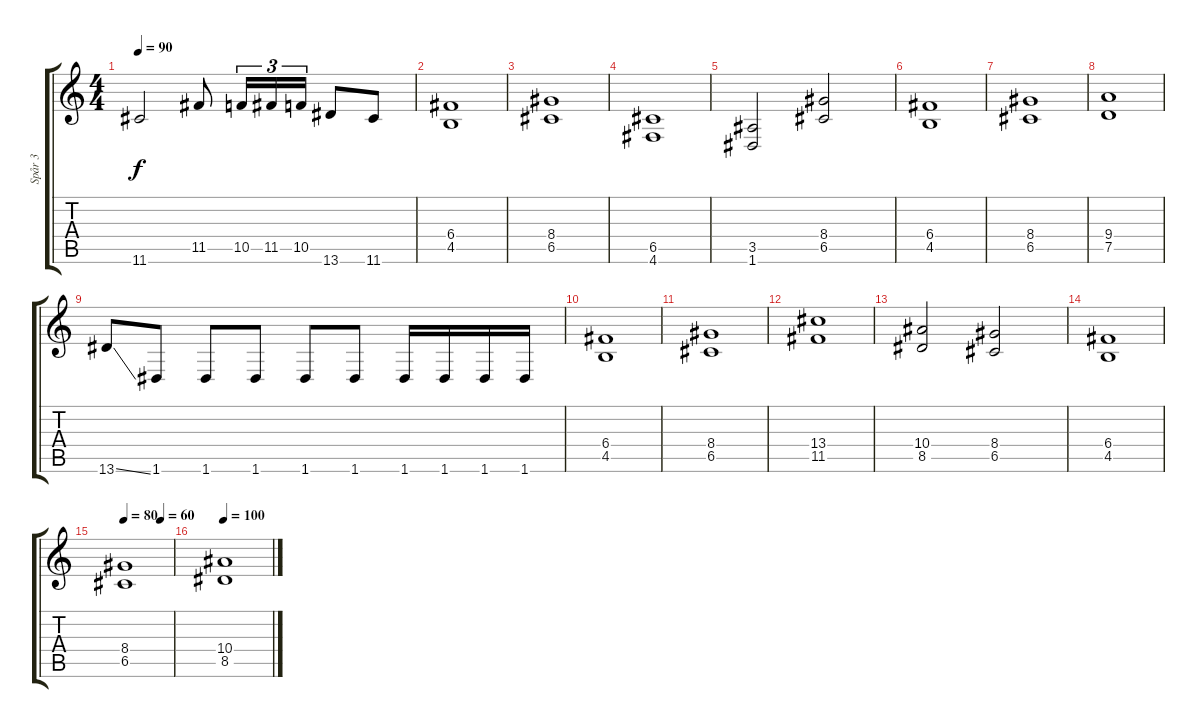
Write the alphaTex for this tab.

\track ("Spår 3" "Spår 3") {instrument distortionguitar}
\staff {score tabs}
\tuning (D4 A3 F3 C3 G2 D2) {hide}
\ts (4 4)
\tempo 90
\clef g2
\ks c
11.6.2{dy f} 11.5.8 10.5.16{tu (3 2)} 11.5.16{tu (3 2)} 10.5.16{tu (3 2)} 13.6.8 11.6.8 |
(6.4 4.5).1{volume 10} |
(8.4 6.5).1 |
(6.5 4.6).1 |
(3.5 1.6).2 (8.4 6.5).2 |
(6.4 4.5).1 |
(8.4 6.5).1 |
(9.4 7.5).1 |
13.6{ss}.8 1.6.8 1.6.8 1.6.8 1.6.8 1.6.8 1.6.16 1.6.16 1.6.16 1.6.16 |
(6.4 4.5).1 |
(8.4 6.5).1 |
(13.4 11.5).1 |
(10.4 8.5).2 (8.4 6.5).2 |
(6.4 4.5).1 |
\tempo 80
\tempo (60 0.75)
(8.4 6.5).1 |
\tempo 100
(10.4 8.5).1
